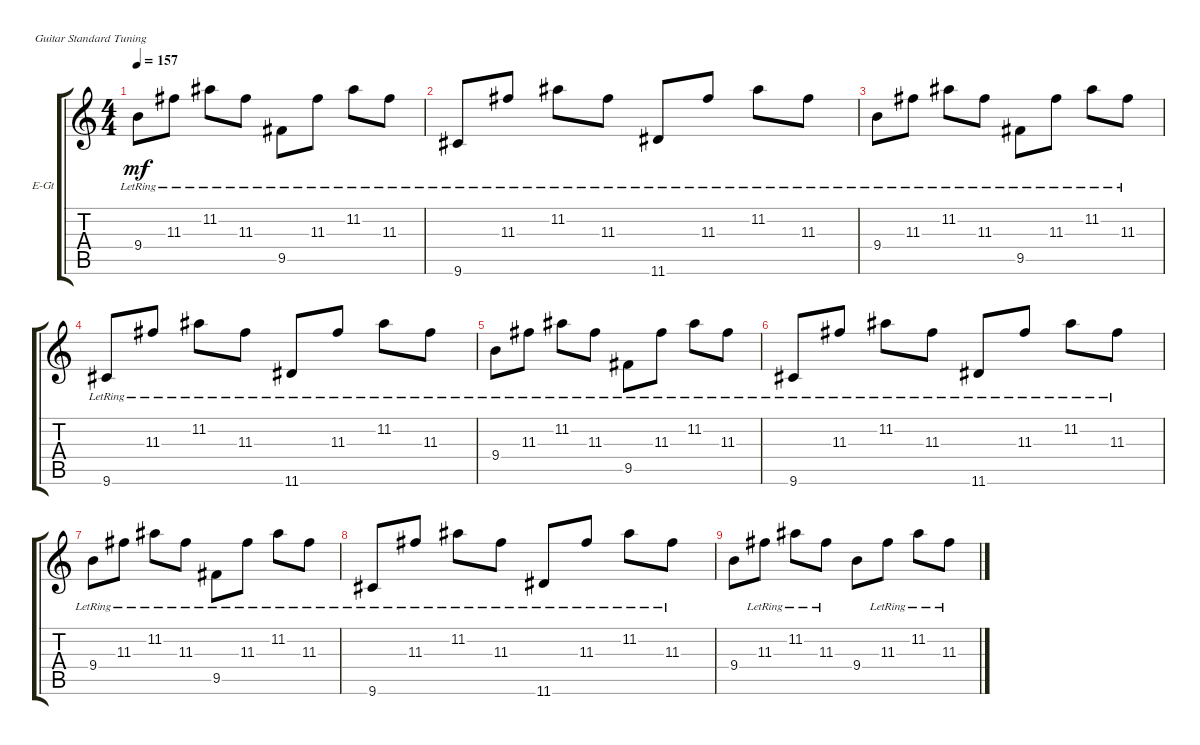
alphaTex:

\defaultSystemsLayout 4
\bracketExtendMode groupsimilarinstruments
\firstSystemTrackNameOrientation horizontal
\otherSystemsTrackNameOrientation horizontal
\track ("Electric Guitar" "E-Gt") {instrument electricguitarclean}
\staff {score tabs}
\tuning (E4 B3 G3 D3 A2 E2)
\ts (4 4)
\tempo 157
\clef g2
\ks c
9.4{lr}.8{dy mf} 11.3{lr}.8 11.2{lr}.8 11.3{lr}.8 9.5{lr}.8 11.3{lr}.8 11.2{lr}.8 11.3{lr}.8 |
9.6{lr}.8 11.3{lr}.8 11.2{lr}.8 11.3{lr}.8 11.6{lr}.8 11.3{lr}.8 11.2{lr}.8 11.3{lr}.8 |
9.4{lr}.8 11.3{lr}.8 11.2{lr}.8 11.3{lr}.8 9.5{lr}.8 11.3{lr}.8 11.2{lr}.8 11.3{lr}.8 |
9.6{lr}.8 11.3{lr}.8 11.2{lr}.8 11.3{lr}.8 11.6{lr}.8 11.3{lr}.8 11.2{lr}.8 11.3{lr}.8 |
9.4{lr}.8 11.3{lr}.8 11.2{lr}.8 11.3{lr}.8 9.5{lr}.8 11.3{lr}.8 11.2{lr}.8 11.3{lr}.8 |
9.6{lr}.8 11.3{lr}.8 11.2{lr}.8 11.3{lr}.8 11.6{lr}.8 11.3{lr}.8 11.2{lr}.8 11.3{lr}.8 |
9.4{lr}.8 11.3{lr}.8 11.2{lr}.8 11.3{lr}.8 9.5{lr}.8 11.3{lr}.8 11.2{lr}.8 11.3{lr}.8 |
9.6{lr}.8 11.3{lr}.8 11.2{lr}.8 11.3{lr}.8 11.6{lr}.8 11.3{lr}.8 11.2{lr}.8 11.3{lr}.8 |
9.4.8 11.3{lr}.8 11.2{lr}.8 11.3{lr}.8 9.4.8 11.3{lr}.8 11.2{lr}.8 11.3{lr}.8
